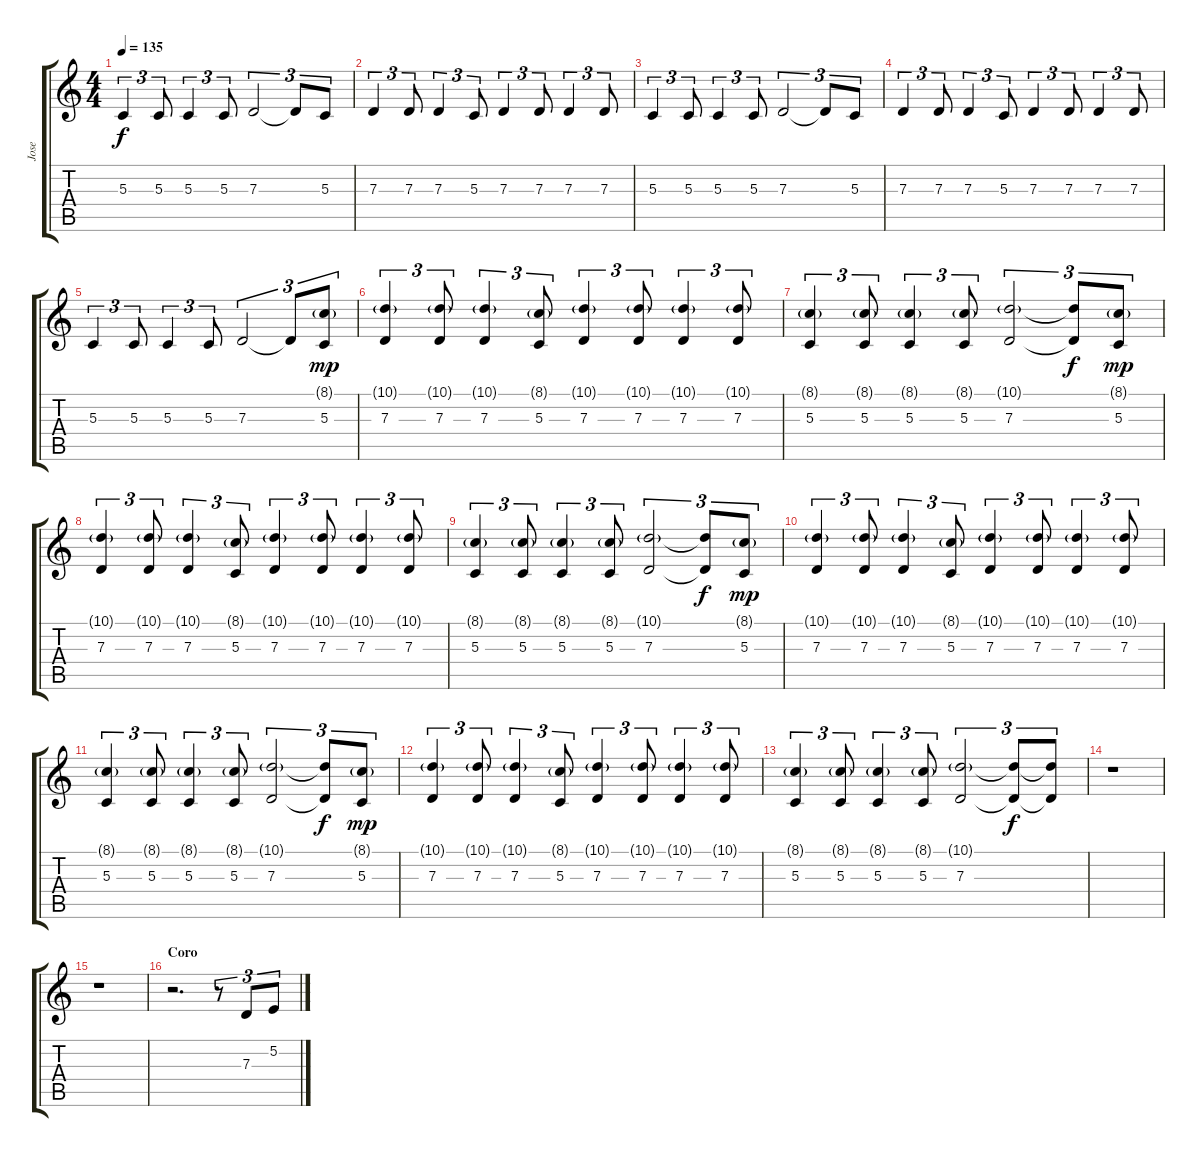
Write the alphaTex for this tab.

\track ("Jose" "Jose") {instrument sopranosax}
\staff {score tabs}
\tuning (E4 B3 G3 D3 A2 E2) {hide}
\ts (4 4)
\tempo 135
\clef g2
\ks c
5.3.4{tu (3 2) dy f} 5.3.8{tu (3 2)} 5.3.4{tu (3 2)} 5.3.8{tu (3 2)} 7.3.2{tu (3 2)} 7.3{t}.8{tu (3 2)} 5.3.8{tu (3 2)} |
7.3.4{tu (3 2)} 7.3.8{tu (3 2)} 7.3.4{tu (3 2)} 5.3.8{tu (3 2)} 7.3.4{tu (3 2)} 7.3.8{tu (3 2)} 7.3.4{tu (3 2)} 7.3.8{tu (3 2)} |
5.3.4{tu (3 2)} 5.3.8{tu (3 2)} 5.3.4{tu (3 2)} 5.3.8{tu (3 2)} 7.3.2{tu (3 2)} 7.3{t}.8{tu (3 2)} 5.3.8{tu (3 2)} |
7.3.4{tu (3 2)} 7.3.8{tu (3 2)} 7.3.4{tu (3 2)} 5.3.8{tu (3 2)} 7.3.4{tu (3 2)} 7.3.8{tu (3 2)} 7.3.4{tu (3 2)} 7.3.8{tu (3 2)} |
5.3.4{tu (3 2)} 5.3.8{tu (3 2)} 5.3.4{tu (3 2)} 5.3.8{tu (3 2)} 7.3.2{tu (3 2)} 7.3{t}.8{tu (3 2)} (8.1{g} 5.3).8{tu (3 2) dy mp} |
(10.1{g} 7.3).4{tu (3 2)} (10.1{g} 7.3).8{tu (3 2)} (10.1{g} 7.3).4{tu (3 2)} (8.1{g} 5.3).8{tu (3 2)} (10.1{g} 7.3).4{tu (3 2)} (10.1{g} 7.3).8{tu (3 2)} (10.1{g} 7.3).4{tu (3 2)} (10.1{g} 7.3).8{tu (3 2)} |
(8.1{g} 5.3).4{tu (3 2)} (8.1{g} 5.3).8{tu (3 2)} (8.1{g} 5.3).4{tu (3 2)} (8.1{g} 5.3).8{tu (3 2)} (10.1{g} 7.3).2{tu (3 2)} (10.1{t} 7.3{t}).8{tu (3 2) dy f} (8.1{g} 5.3).8{tu (3 2) dy mp} |
(10.1{g} 7.3).4{tu (3 2)} (10.1{g} 7.3).8{tu (3 2)} (10.1{g} 7.3).4{tu (3 2)} (8.1{g} 5.3).8{tu (3 2)} (10.1{g} 7.3).4{tu (3 2)} (10.1{g} 7.3).8{tu (3 2)} (10.1{g} 7.3).4{tu (3 2)} (10.1{g} 7.3).8{tu (3 2)} |
(8.1{g} 5.3).4{tu (3 2)} (8.1{g} 5.3).8{tu (3 2)} (8.1{g} 5.3).4{tu (3 2)} (8.1{g} 5.3).8{tu (3 2)} (10.1{g} 7.3).2{tu (3 2)} (10.1{t} 7.3{t}).8{tu (3 2) dy f} (8.1{g} 5.3).8{tu (3 2) dy mp} |
(10.1{g} 7.3).4{tu (3 2)} (10.1{g} 7.3).8{tu (3 2)} (10.1{g} 7.3).4{tu (3 2)} (8.1{g} 5.3).8{tu (3 2)} (10.1{g} 7.3).4{tu (3 2)} (10.1{g} 7.3).8{tu (3 2)} (10.1{g} 7.3).4{tu (3 2)} (10.1{g} 7.3).8{tu (3 2)} |
(8.1{g} 5.3).4{tu (3 2)} (8.1{g} 5.3).8{tu (3 2)} (8.1{g} 5.3).4{tu (3 2)} (8.1{g} 5.3).8{tu (3 2)} (10.1{g} 7.3).2{tu (3 2)} (10.1{t} 7.3{t}).8{tu (3 2) dy f} (8.1{g} 5.3).8{tu (3 2) dy mp} |
(10.1{g} 7.3).4{tu (3 2)} (10.1{g} 7.3).8{tu (3 2)} (10.1{g} 7.3).4{tu (3 2)} (8.1{g} 5.3).8{tu (3 2)} (10.1{g} 7.3).4{tu (3 2)} (10.1{g} 7.3).8{tu (3 2)} (10.1{g} 7.3).4{tu (3 2)} (10.1{g} 7.3).8{tu (3 2)} |
(8.1{g} 5.3).4{tu (3 2)} (8.1{g} 5.3).8{tu (3 2)} (8.1{g} 5.3).4{tu (3 2)} (8.1{g} 5.3).8{tu (3 2)} (10.1{g} 7.3).2{tu (3 2)} (10.1{t} 7.3{t}).8{tu (3 2) dy f} (10.1{t} 7.3{t}).8{tu (3 2)} |
r.1 |
r.1 |
\section ("" "Coro")
r.2{d} r.8{tu (3 2)} 7.3.8{tu (3 2)} 5.2.8{tu (3 2)}
